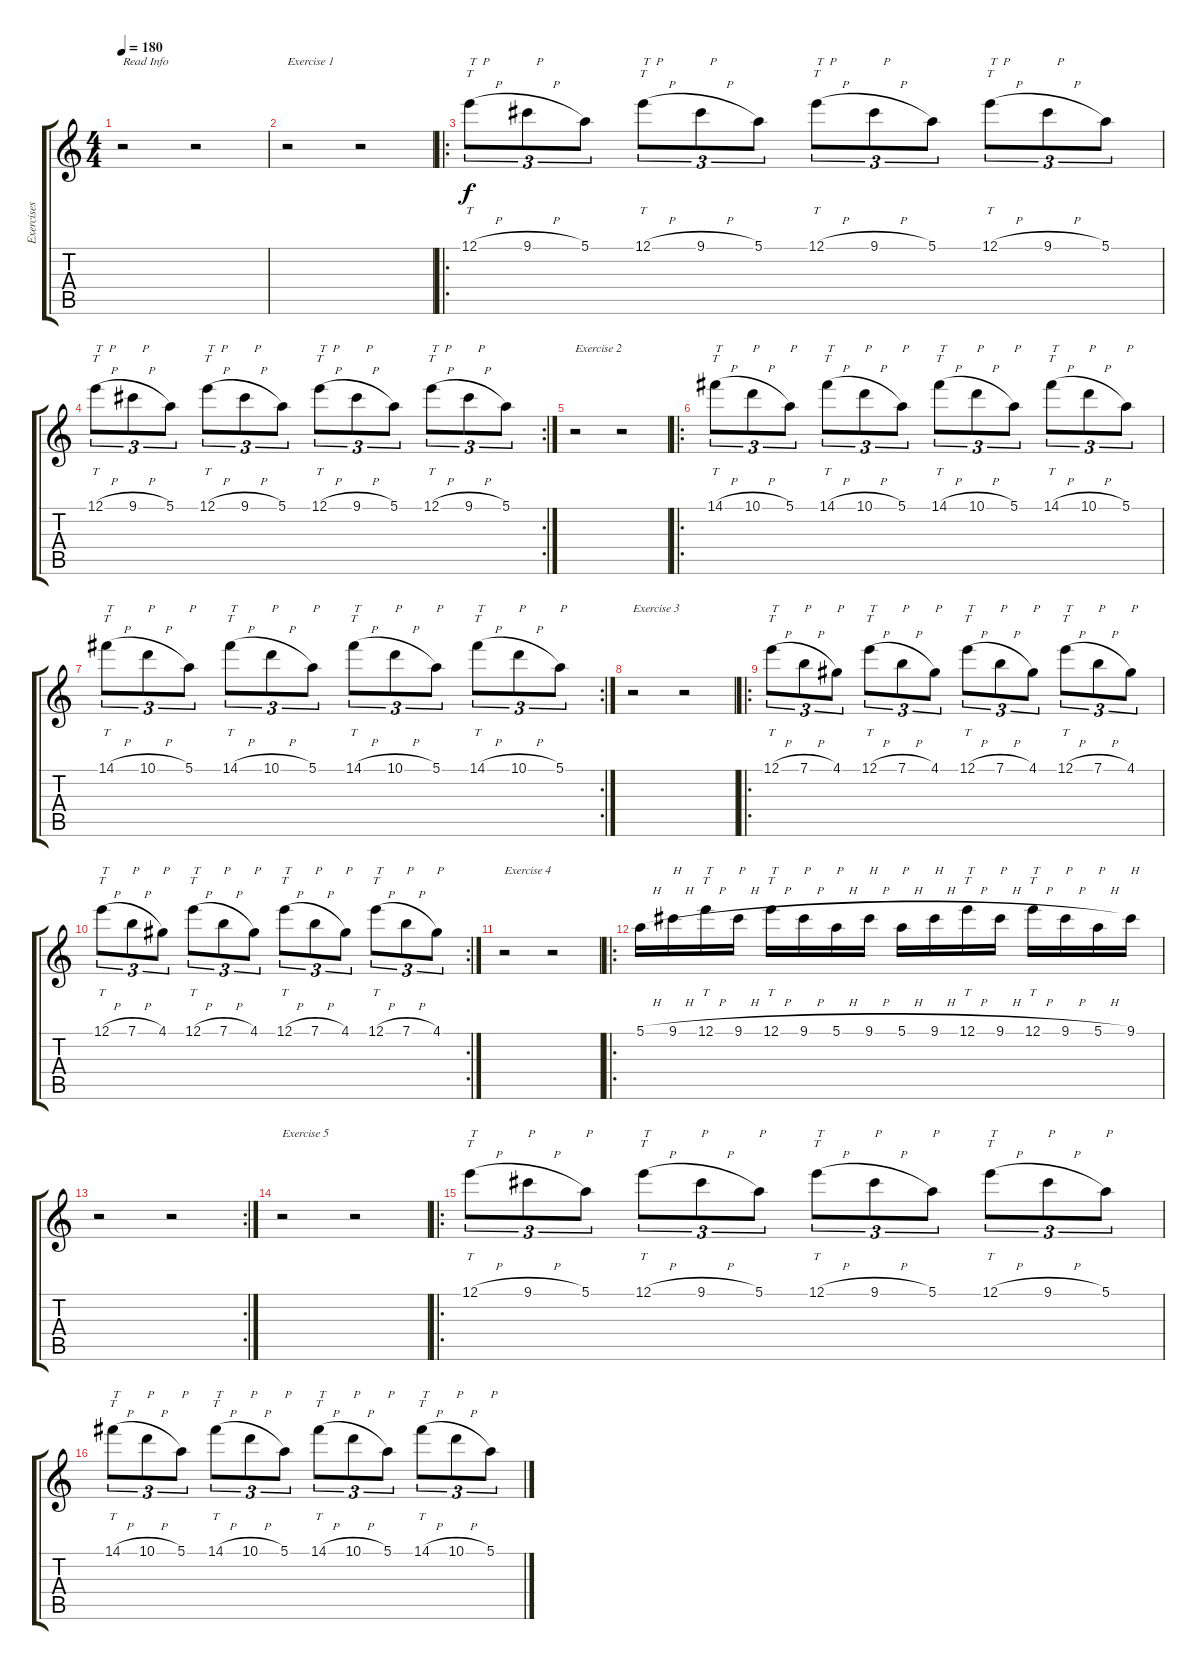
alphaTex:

\track ("Exercises" "Exercises") {instrument distortionguitar}
\staff {score tabs}
\tuning (E4 B3 G3 D3 A2 E2) {hide}
\ts (4 4)
\tempo 180
\clef g2
\ks c
r.2{txt "Read Info" dy f instrument distortionguitar} r.2 |
r.2{txt "Exercise 1"} r.2 |
\ro
12.1{h}.8{tt tu (3 2) txt "T  P"} 9.1{h}.8{tu (3 2) txt "   P"} 5.1.8{tu (3 2)} 12.1{h}.8{tt tu (3 2) txt "T  P"} 9.1{h}.8{tu (3 2) txt "   P"} 5.1.8{tu (3 2)} 12.1{h}.8{tt tu (3 2) txt "T  P"} 9.1{h}.8{tu (3 2) txt "   P"} 5.1.8{tu (3 2)} 12.1{h}.8{tt tu (3 2) txt "T  P"} 9.1{h}.8{tu (3 2) txt "   P"} 5.1.8{tu (3 2)} |
\rc 2
12.1{h}.8{tt tu (3 2) txt "T  P"} 9.1{h}.8{tu (3 2) txt "   P"} 5.1.8{tu (3 2)} 12.1{h}.8{tt tu (3 2) txt "T  P"} 9.1{h}.8{tu (3 2) txt "   P"} 5.1.8{tu (3 2)} 12.1{h}.8{tt tu (3 2) txt "T  P"} 9.1{h}.8{tu (3 2) txt "   P"} 5.1.8{tu (3 2)} 12.1{h}.8{tt tu (3 2) txt "T  P"} 9.1{h}.8{tu (3 2) txt "   P"} 5.1.8{tu (3 2)} |
r.2{txt "Exercise 2"} r.2 |
\ro
14.1{h}.8{tt tu (3 2) txt "T"} 10.1{h}.8{tu (3 2) txt "P"} 5.1.8{tu (3 2) txt "P"} 14.1{h}.8{tt tu (3 2) txt "T"} 10.1{h}.8{tu (3 2) txt "P"} 5.1.8{tu (3 2) txt "P"} 14.1{h}.8{tt tu (3 2) txt "T"} 10.1{h}.8{tu (3 2) txt "P"} 5.1.8{tu (3 2) txt "P"} 14.1{h}.8{tt tu (3 2) txt "T"} 10.1{h}.8{tu (3 2) txt "P"} 5.1.8{tu (3 2) txt "P"} |
\rc 2
14.1{h}.8{tt tu (3 2) txt "T"} 10.1{h}.8{tu (3 2) txt "P"} 5.1.8{tu (3 2) txt "P"} 14.1{h}.8{tt tu (3 2) txt "T"} 10.1{h}.8{tu (3 2) txt "P"} 5.1.8{tu (3 2) txt "P"} 14.1{h}.8{tt tu (3 2) txt "T"} 10.1{h}.8{tu (3 2) txt "P"} 5.1.8{tu (3 2) txt "P"} 14.1{h}.8{tt tu (3 2) txt "T"} 10.1{h}.8{tu (3 2) txt "P"} 5.1.8{tu (3 2) txt "P"} |
r.2{txt "Exercise 3"} r.2 |
\ro
12.1{h}.8{tt tu (3 2) txt "T"} 7.1{h}.8{tu (3 2) txt "P"} 4.1.8{tu (3 2) txt "P"} 12.1{h}.8{tt tu (3 2) txt "T"} 7.1{h}.8{tu (3 2) txt "P"} 4.1.8{tu (3 2) txt "P"} 12.1{h}.8{tt tu (3 2) txt "T"} 7.1{h}.8{tu (3 2) txt "P"} 4.1.8{tu (3 2) txt "P"} 12.1{h}.8{tt tu (3 2) txt "T"} 7.1{h}.8{tu (3 2) txt "P"} 4.1.8{tu (3 2) txt "P"} |
\rc 2
12.1{h}.8{tt tu (3 2) txt "T"} 7.1{h}.8{tu (3 2) txt "P"} 4.1.8{tu (3 2) txt "P"} 12.1{h}.8{tt tu (3 2) txt "T"} 7.1{h}.8{tu (3 2) txt "P"} 4.1.8{tu (3 2) txt "P"} 12.1{h}.8{tt tu (3 2) txt "T"} 7.1{h}.8{tu (3 2) txt "P"} 4.1.8{tu (3 2) txt "P"} 12.1{h}.8{tt tu (3 2) txt "T"} 7.1{h}.8{tu (3 2) txt "P"} 4.1.8{tu (3 2) txt "P"} |
r.2{txt "Exercise 4"} r.2 |
\ro
5.1{h}.16 9.1{h}.16{txt "H"} 12.1{h}.16{tt txt "T"} 9.1{h}.16{txt "P"} 12.1{h}.16{tt txt "T"} 9.1{h}.16{txt "P"} 5.1{h}.16{txt "P"} 9.1{h}.16{txt "H"} 5.1{h}.16{txt "P"} 9.1{h}.16{txt "H"} 12.1{h}.16{tt txt "T"} 9.1{h}.16{txt "P"} 12.1{h}.16{tt txt "T"} 9.1{h}.16{txt "P"} 5.1{h}.16{txt "P"} 9.1.16{txt "H"} |
\rc 2
r.2 r.2 |
r.2{txt "Exercise 5"} r.2 |
\ro
12.1{h}.8{tt tu (3 2) txt "T"} 9.1{h}.8{tu (3 2) txt "P"} 5.1.8{tu (3 2) txt "P"} 12.1{h}.8{tt tu (3 2) txt "T"} 9.1{h}.8{tu (3 2) txt "P"} 5.1.8{tu (3 2) txt "P"} 12.1{h}.8{tt tu (3 2) txt "T"} 9.1{h}.8{tu (3 2) txt "P"} 5.1.8{tu (3 2) txt "P"} 12.1{h}.8{tt tu (3 2) txt "T"} 9.1{h}.8{tu (3 2) txt "P"} 5.1.8{tu (3 2) txt "P"} |
14.1{h}.8{tt tu (3 2) txt "T"} 10.1{h}.8{tu (3 2) txt "P"} 5.1.8{tu (3 2) txt "P"} 14.1{h}.8{tt tu (3 2) txt "T"} 10.1{h}.8{tu (3 2) txt "P"} 5.1.8{tu (3 2) txt "P"} 14.1{h}.8{tt tu (3 2) txt "T"} 10.1{h}.8{tu (3 2) txt "P"} 5.1.8{tu (3 2) txt "P"} 14.1{h}.8{tt tu (3 2) txt "T"} 10.1{h}.8{tu (3 2) txt "P"} 5.1.8{tu (3 2) txt "P"}
